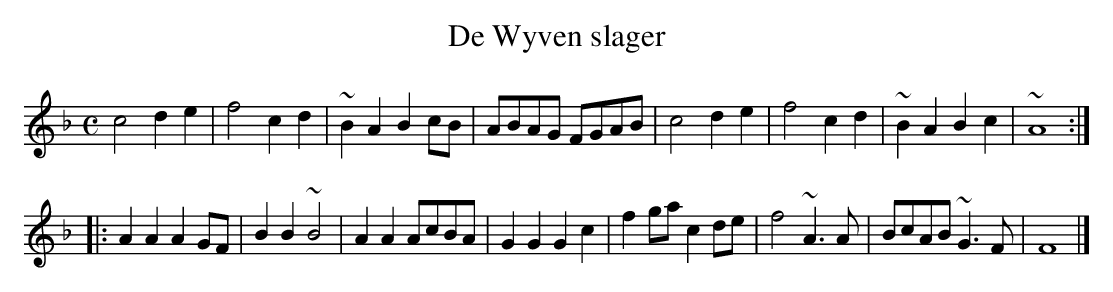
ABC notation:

X:1
T:De Wyven slager
M:C
K:Fmaj
c4d2e2|f4c2d2|~B2A2B2cB|ABAG FGAB|c4d2e2|f4c2d2|~B2A2B2c2|~A8:|
|:A2A2A2GF|B2B2~B4|A2A2AcBA|G2G2G2c2|f2gac2de|f4~A3A|BcAB~G3F|F8|]
